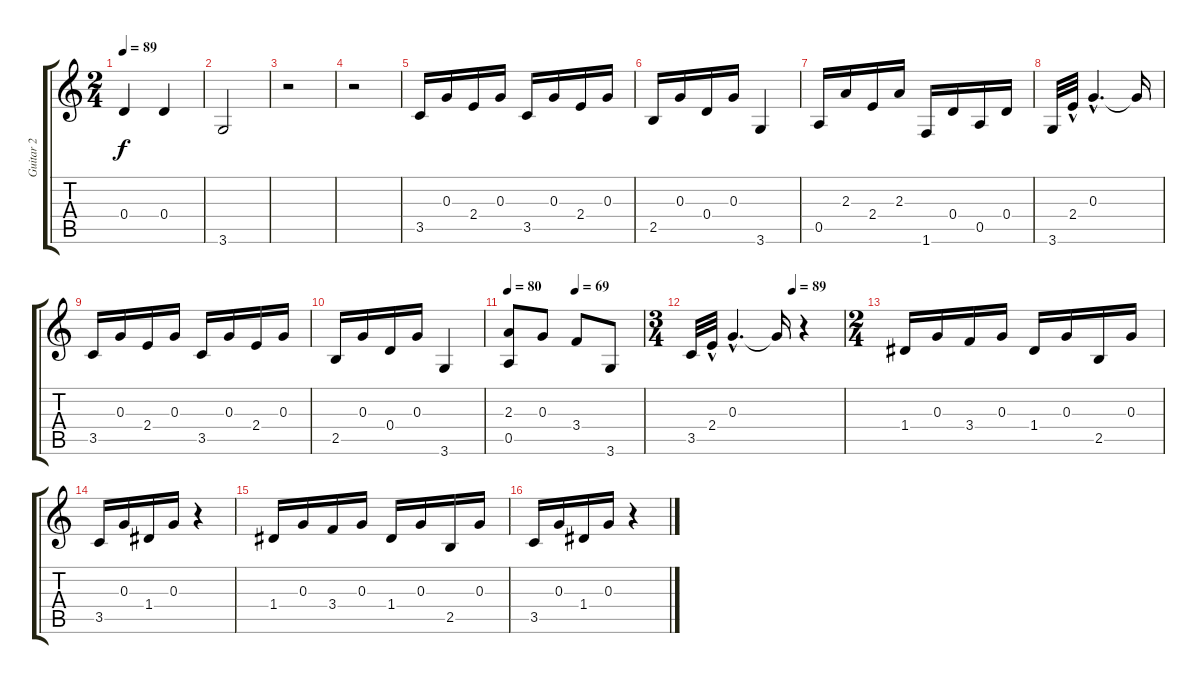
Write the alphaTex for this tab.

\track ("Guitar 2" "Guitar 2") {instrument acousticguitarnylon}
\staff {score tabs}
\tuning (E4 B3 G3 D3 A2 E2) {hide}
\ts (2 4)
\tempo 89
\clef g2
\ks c
0.4.4{dy f} 0.4.4 |
3.6.2 |
r.2 |
r.2 |
3.5.16 0.3.16 2.4.16 0.3.16 3.5.16 0.3.16 2.4.16 0.3.16 |
2.5.16 0.3.16 0.4.16 0.3.16 3.6.4 |
0.5.16 2.3.16 2.4.16 2.3.16 1.6.16 0.4.16 0.5.16 0.4.16 |
3.6.32 2.4{hac}.32 0.3{hac}.4{d} 0.3{t}.16 |
3.5.16 0.3.16 2.4.16 0.3.16 3.5.16 0.3.16 2.4.16 0.3.16 |
2.5.16 0.3.16 0.4.16 0.3.16 3.6.4 |
\tempo 80
\tempo (69 0.5)
(2.3 0.5).8 0.3.8 3.4.8 3.6.8 |
\ts (3 4)
\tempo (89 0.6666666666666666)
3.5.32 2.4{hac}.32 0.3{hac}.4{d} 0.3{t}.16 r.4 |
\ts (2 4)
1.4.16 0.3.16 3.4.16 0.3.16 1.4.16 0.3.16 2.5.16 0.3.16 |
3.5.16 0.3.16 1.4.16 0.3.16 r.4 |
1.4.16 0.3.16 3.4.16 0.3.16 1.4.16 0.3.16 2.5.16 0.3.16 |
3.5.16 0.3.16 1.4.16 0.3.16 r.4
